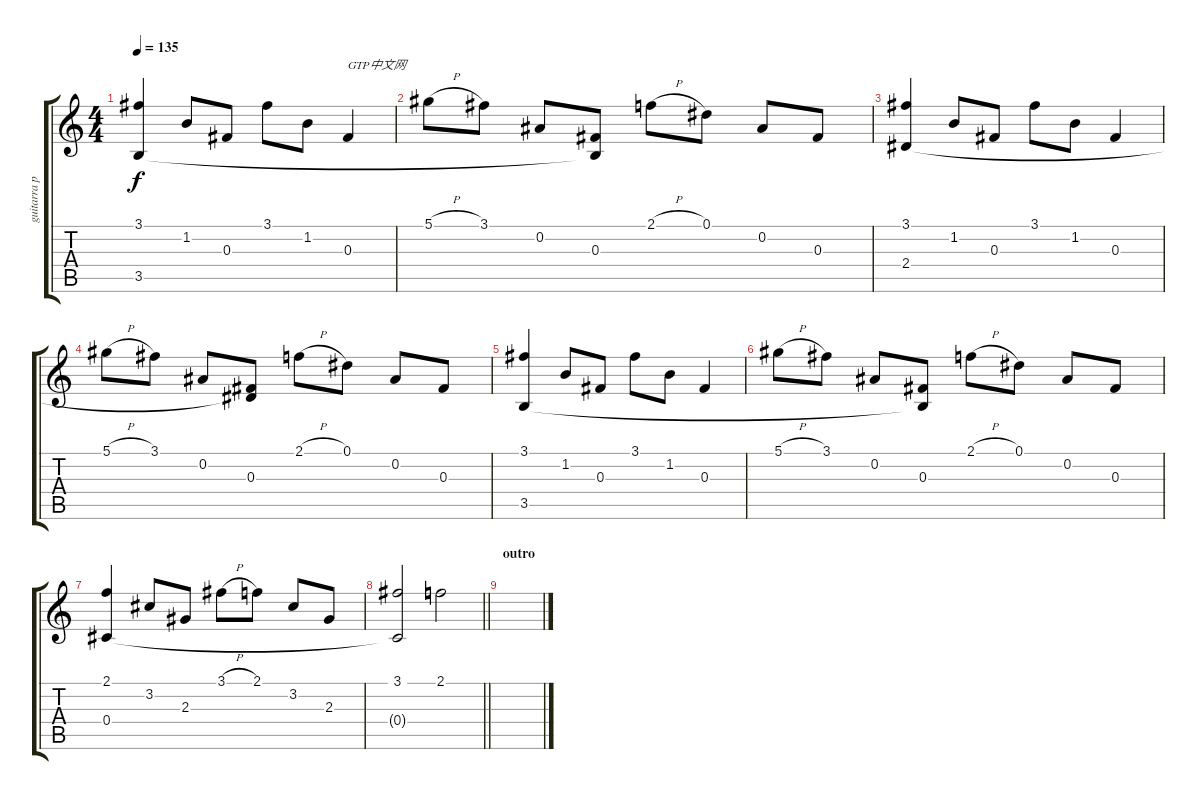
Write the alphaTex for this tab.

\track ("guitarra principal (1)" "guitarra p") {instrument acousticguitarnylon}
\staff {score tabs}
\tuning (Eb4 Bb3 Gb3 Db3 Ab2 Eb2) {hide}
\ts (4 4)
\tempo 135
\clef g2
\ks c
(3.1 3.5).4{dy f} 1.2.8 0.3.8 3.1.8 1.2.8 0.3.4{txt "GTP中文网"} |
5.1{h}.8 3.1.8 0.2.8 (0.3 3.5{t}).8 2.1{h}.8 0.1.8 0.2.8 0.3.8 |
(3.1 2.4).4 1.2.8 0.3.8 3.1.8 1.2.8 0.3.4 |
5.1{h}.8 3.1.8 0.2.8 (0.3 2.4{t}).8 2.1{h}.8 0.1.8 0.2.8 0.3.8 |
(3.1 3.5).4 1.2.8 0.3.8 3.1.8 1.2.8 0.3.4 |
5.1{h}.8 3.1.8 0.2.8 (0.3 3.5{t}).8 2.1{h}.8 0.1.8 0.2.8 0.3.8 |
(2.1 0.4).4 3.2.8 2.3.8 3.1{h}.8 2.1.8 3.2.8 2.3.8 |
\barLineRight lightlight
(3.1 0.4{t}).2 2.1.2 |
\section ("" "outro")
